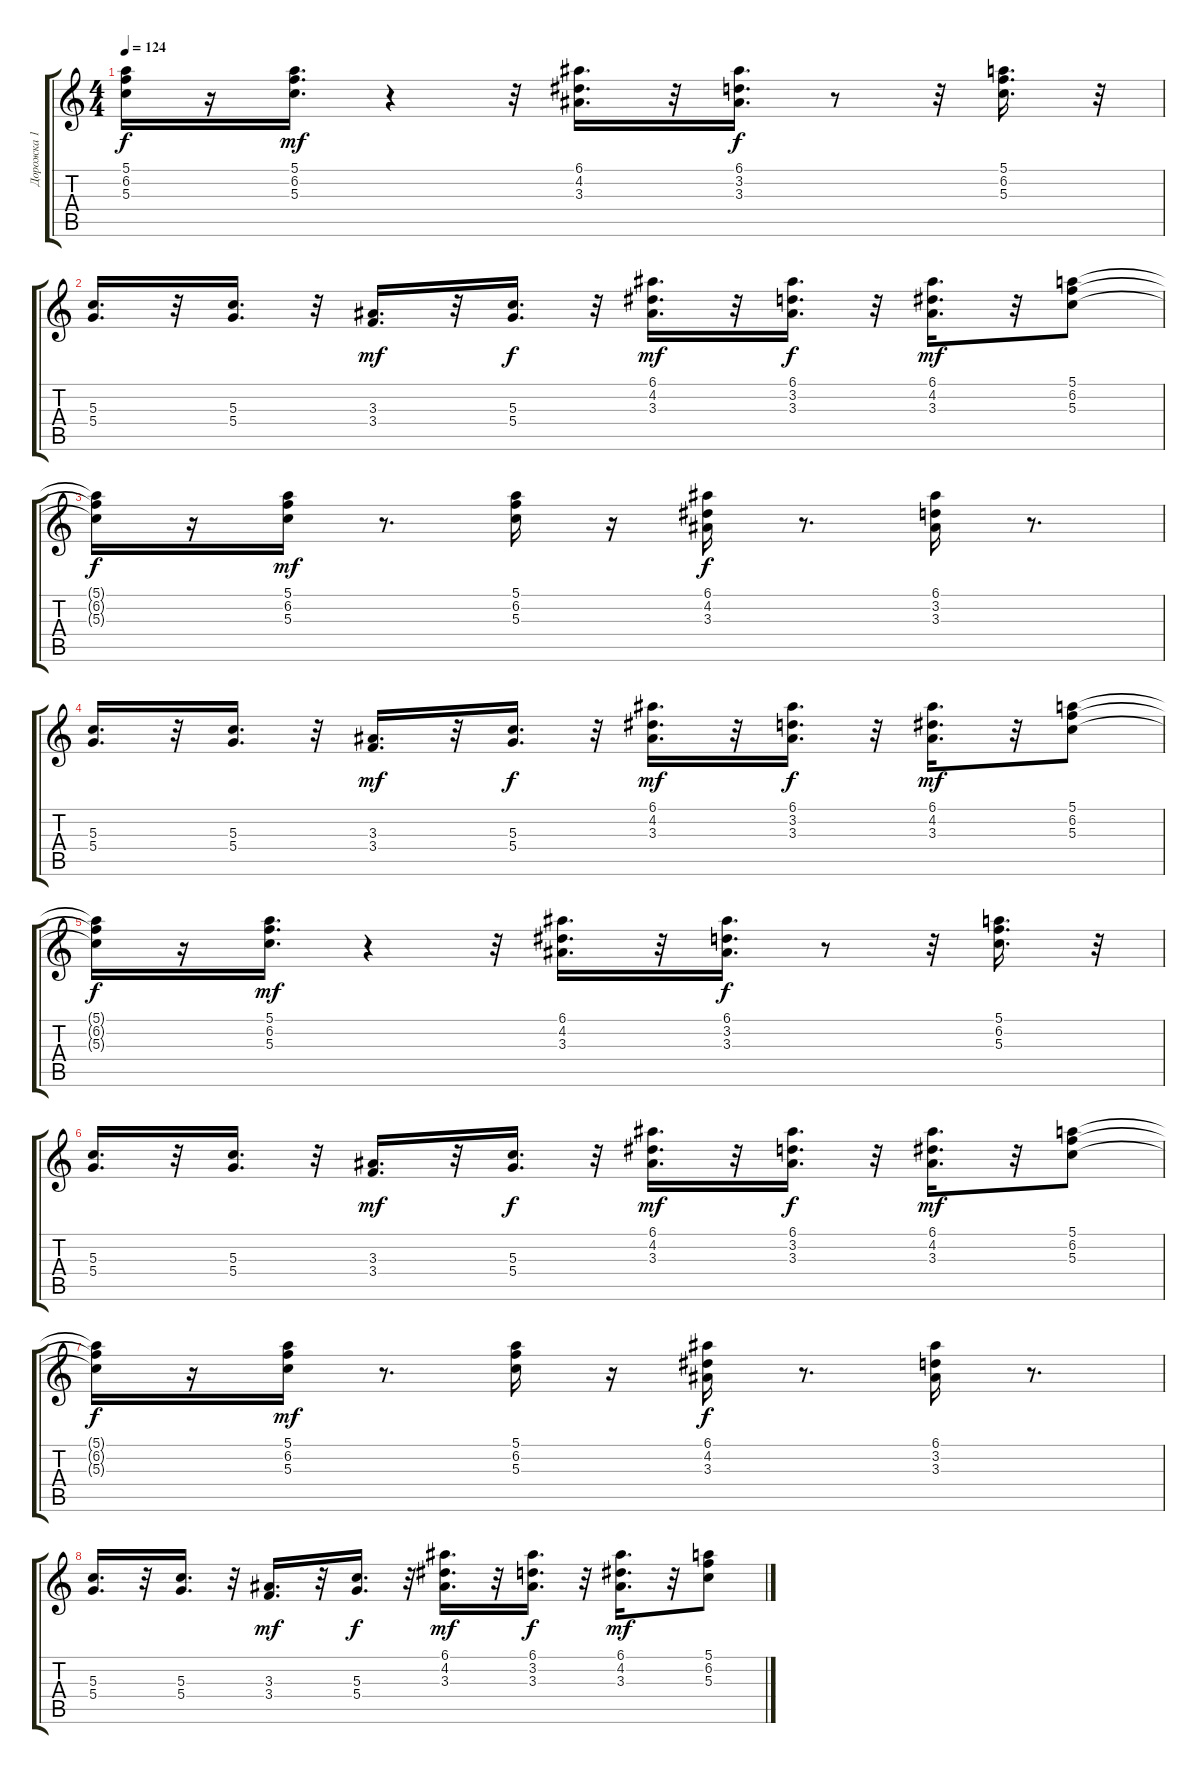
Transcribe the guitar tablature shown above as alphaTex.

\track ("Дорожка 1" "Дорожка 1") {instrument acousticguitarsteel}
\staff {score tabs}
\tuning (E4 B3 G3 D3 A2 E2) {hide}
\ts (4 4)
\tempo 124
\clef g2
\ks c
(5.1{t} 6.2{t} 5.3{t}).16{dy f} r.16 (5.1 6.2 5.3).16{d dy mf} r.4 r.32 (6.1 4.2 3.3).16{d} r.32 (6.1 3.2 3.3).16{d dy f} r.8 r.32 (5.1 6.2 5.3).16{d} r.32 |
(5.3 5.4).16{d} r.32 (5.3 5.4).16{d} r.32 (3.3 3.4).16{d dy mf} r.32 (5.3 5.4).16{d dy f} r.32 (6.1 4.2 3.3).16{d dy mf} r.32 (6.1 3.2 3.3).16{d dy f} r.32 (6.1 4.2 3.3).16{d dy mf} r.32 (5.1 6.2 5.3).8 |
(5.1{t} 6.2{t} 5.3{t}).16{dy f} r.16 (5.1 6.2 5.3).16{dy mf} r.8{d} (5.1 6.2 5.3).16 r.16 (6.1 4.2 3.3).16{dy f} r.8{d} (6.1 3.2 3.3).16 r.8{d} |
(5.3 5.4).16{d} r.32 (5.3 5.4).16{d} r.32 (3.3 3.4).16{d dy mf} r.32 (5.3 5.4).16{d dy f} r.32 (6.1 4.2 3.3).16{d dy mf} r.32 (6.1 3.2 3.3).16{d dy f} r.32 (6.1 4.2 3.3).16{d dy mf} r.32 (5.1 6.2 5.3).8 |
(5.1{t} 6.2{t} 5.3{t}).16{dy f} r.16 (5.1 6.2 5.3).16{d dy mf} r.4 r.32 (6.1 4.2 3.3).16{d} r.32 (6.1 3.2 3.3).16{d dy f} r.8 r.32 (5.1 6.2 5.3).16{d} r.32 |
(5.3 5.4).16{d} r.32 (5.3 5.4).16{d} r.32 (3.3 3.4).16{d dy mf} r.32 (5.3 5.4).16{d dy f} r.32 (6.1 4.2 3.3).16{d dy mf} r.32 (6.1 3.2 3.3).16{d dy f} r.32 (6.1 4.2 3.3).16{d dy mf} r.32 (5.1 6.2 5.3).8 |
(5.1{t} 6.2{t} 5.3{t}).16{dy f} r.16 (5.1 6.2 5.3).16{dy mf} r.8{d} (5.1 6.2 5.3).16 r.16 (6.1 4.2 3.3).16{dy f} r.8{d} (6.1 3.2 3.3).16 r.8{d} |
(5.3 5.4).16{d} r.32 (5.3 5.4).16{d} r.32 (3.3 3.4).16{d dy mf} r.32 (5.3 5.4).16{d dy f} r.32 (6.1 4.2 3.3).16{d dy mf} r.32 (6.1 3.2 3.3).16{d dy f} r.32 (6.1 4.2 3.3).16{d dy mf} r.32 (5.1 6.2 5.3).8
